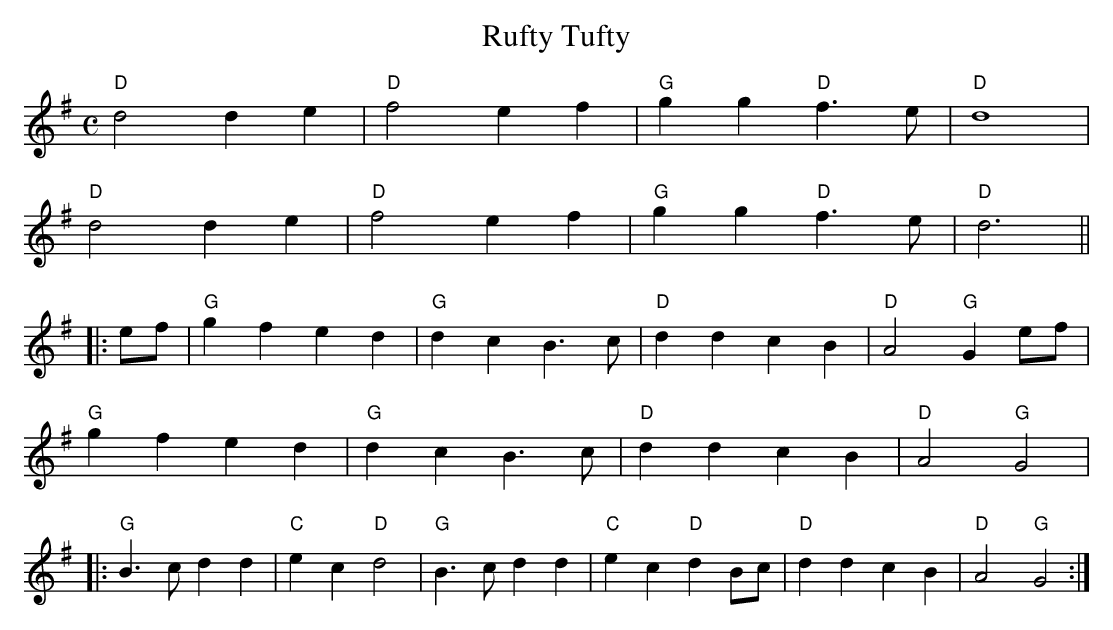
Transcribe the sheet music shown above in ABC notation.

X:1
T:Rufty Tufty
M:C
L:1/8
K:Gmaj
"D" d4 d2 e2| "D" f4 e2 f2 |"G" g2 g2 "D" f3 e| "D" d8|
"D" d4 d2 e2| "D" f4 e2 f2| "G" g2 g2 "D" f3 e| "D" d6 ||
|: ef| "G" g2 f2 e2 d2| "G" d2 c2 B3 c| "D" d2 d2 c2 B2| "D" A4 "G" G2 ef|
       "G" g2 f2 e2 d2| "G" d2 c2 B3 c| "D" d2 d2 c2 B2| "D" A4 "G" G4 |
|: "G" B3 c d2 d2| "C" e2 c2 "D" d4| "G" B3 c d2 d2| "C" e2 c2 "D" d2 Bc|\
   "D" d2 d2 c2 B2| "D" A4 "G" G4:|
